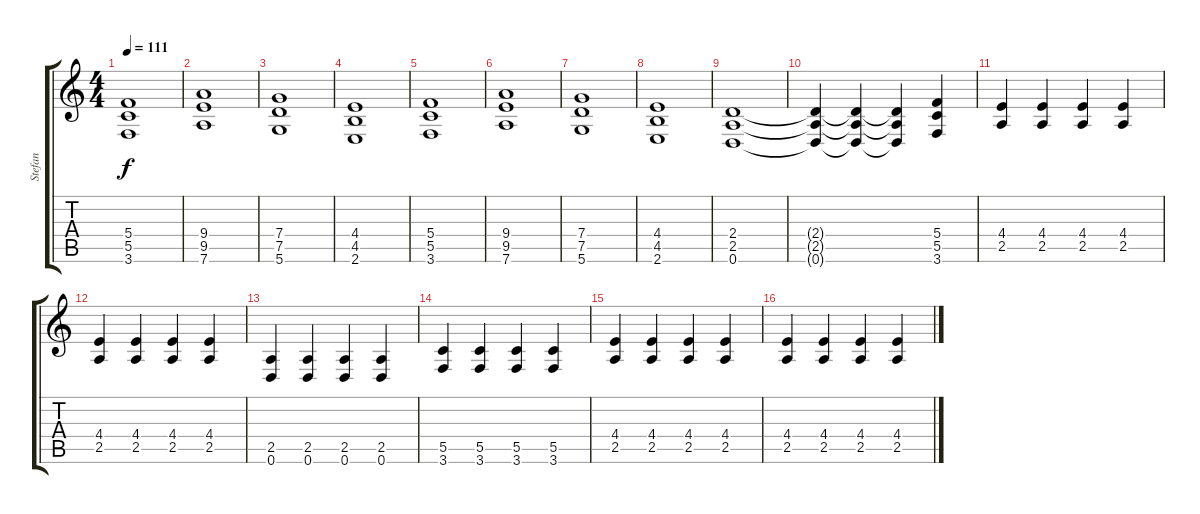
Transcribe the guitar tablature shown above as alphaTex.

\track ("Stefan" "Stefan") {instrument overdrivenguitar}
\staff {score tabs}
\tuning (D4 A3 F3 C3 G2 D2) {hide}
\ts (4 4)
\tempo 111
\clef g2
\ks c
(5.4 5.5 3.6).1{dy f} |
(9.4 9.5 7.6).1 |
(7.4 7.5 5.6).1 |
(4.4 4.5 2.6).1 |
(5.4 5.5 3.6).1 |
(9.4 9.5 7.6).1 |
(7.4 7.5 5.6).1 |
(4.4 4.5 2.6).1 |
(2.4 2.5 0.6).1 |
(2.4{t} 2.5{t} 0.6{t}).4 (2.4{t} 2.5{t} 0.6{t}).4 (2.4{t} 2.5{t} 0.6{t}).4 (5.4 5.5 3.6).4 |
(4.4 2.5).4 (4.4 2.5).4 (4.4 2.5).4 (4.4 2.5).4 |
(4.4 2.5).4 (4.4 2.5).4 (4.4 2.5).4 (4.4 2.5).4 |
(2.5 0.6).4 (2.5 0.6).4 (2.5 0.6).4 (2.5 0.6).4 |
(5.5 3.6).4 (5.5 3.6).4 (5.5 3.6).4 (5.5 3.6).4 |
(4.4 2.5).4 (4.4 2.5).4 (4.4 2.5).4 (4.4 2.5).4 |
(4.4 2.5).4 (4.4 2.5).4 (4.4 2.5).4 (4.4 2.5).4
